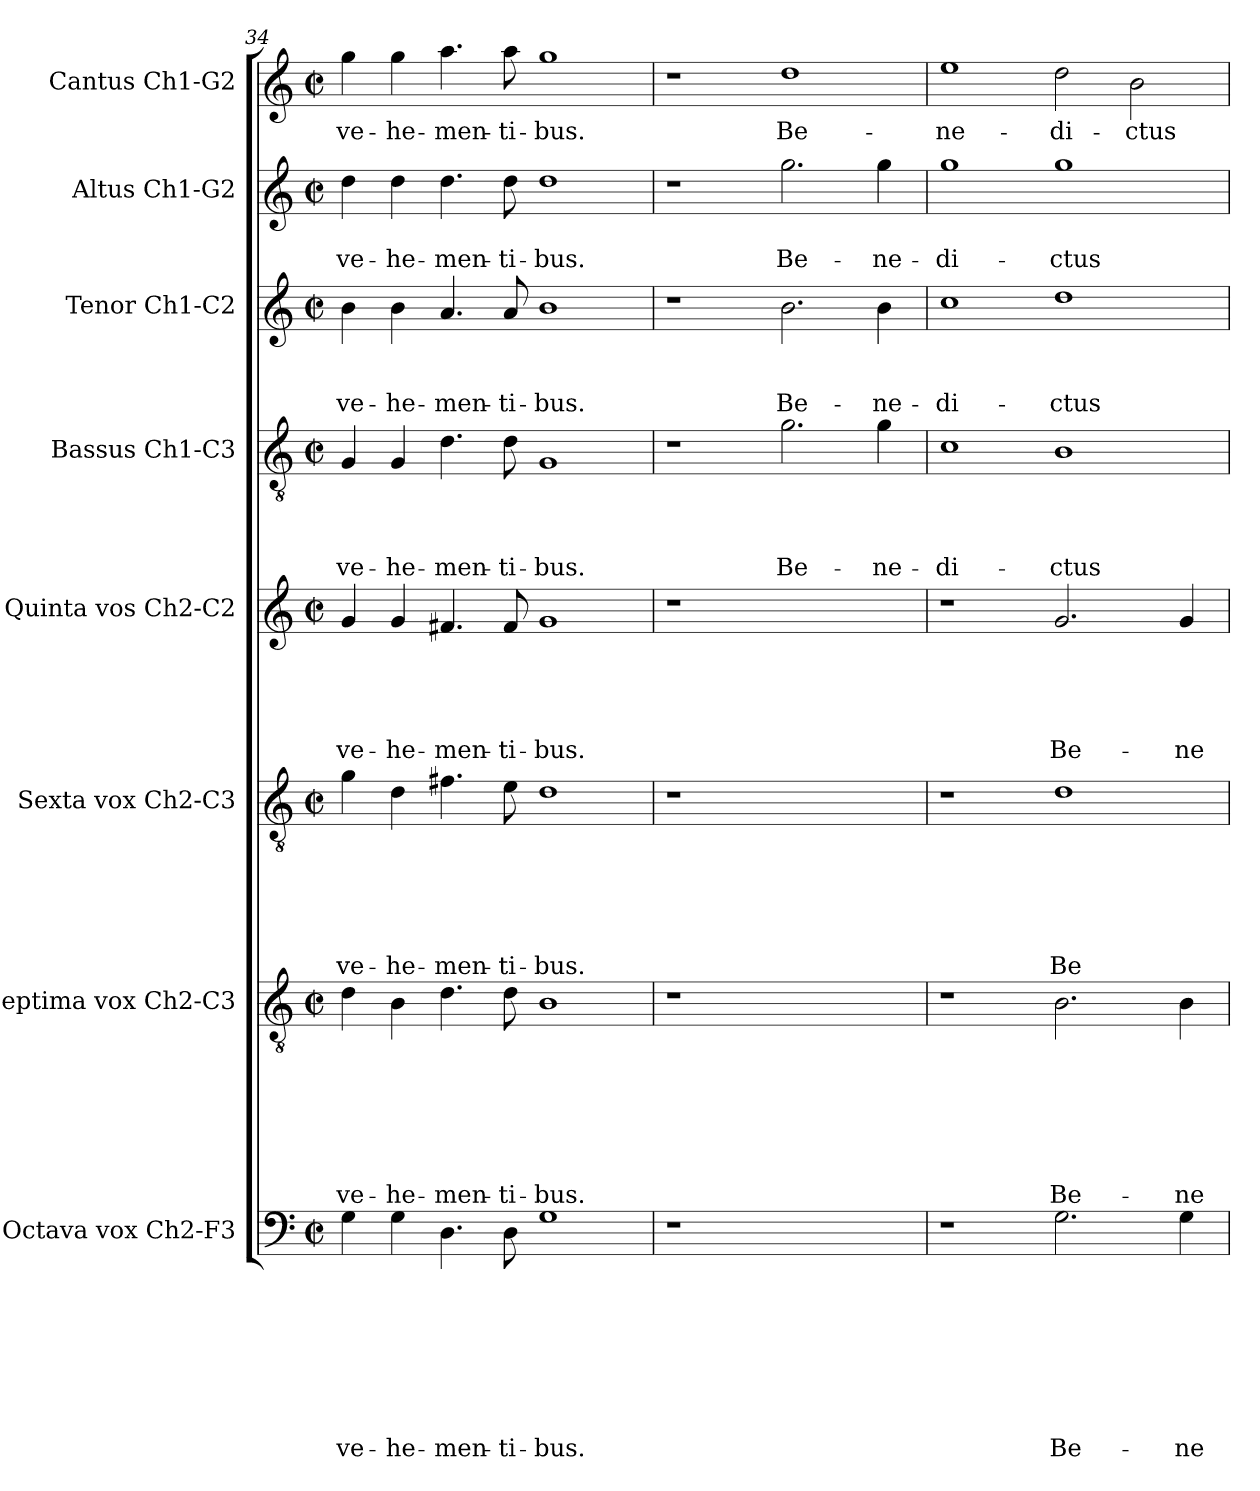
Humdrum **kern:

**kern	**text	**text	**text	**text	**text	**text	**text	**text	**kern	**text	**text	**text	**text	**text	**text	**text	**kern	**text	**text	**text	**text	**text	**text	**kern	**text	**text	**text	**text	**text	**kern	**text	**text	**text	**text	**kern	**text	**text	**text	**kern	**text	**text	**kern	**text
*part8	*part8	*part8	*part8	*part8	*part8	*part8	*part8	*part8	*part7	*part7	*part7	*part7	*part7	*part7	*part7	*part7	*part6	*part6	*part6	*part6	*part6	*part6	*part6	*part5	*part5	*part5	*part5	*part5	*part5	*part4	*part4	*part4	*part4	*part4	*part3	*part3	*part3	*part3	*part2	*part2	*part2	*part1	*part1
*staff8	*staff8	*staff8	*staff8	*staff8	*staff8	*staff8	*staff8	*staff8	*staff7	*staff7	*staff7	*staff7	*staff7	*staff7	*staff7	*staff7	*staff6	*staff6	*staff6	*staff6	*staff6	*staff6	*staff6	*staff5	*staff5	*staff5	*staff5	*staff5	*staff5	*staff4	*staff4	*staff4	*staff4	*staff4	*staff3	*staff3	*staff3	*staff3	*staff2	*staff2	*staff2	*staff1	*staff1
*I"Octava vox Ch2-F3	*	*	*	*	*	*	*	*	*I"Septima vox Ch2-C3	*	*	*	*	*	*	*	*I"Sexta vox Ch2-C3	*	*	*	*	*	*	*I"Quinta vos Ch2-C2	*	*	*	*	*	*I"Bassus Ch1-C3	*	*	*	*	*I"Tenor Ch1-C2	*	*	*	*I"Altus Ch1-G2	*	*	*I"Cantus Ch1-G2	*
*	*	*	*	*	*	*	*	*	*	*	*	*	*	*	*	*	*	*	*	*	*	*	*	*	*	*	*	*	*	*I'B	*	*	*	*	*I'T	*	*	*	*I'A	*	*	*I'C	*
*clefF4	*	*	*	*	*	*	*	*	*clefGv2	*	*	*	*	*	*	*	*clefGv2	*	*	*	*	*	*	*clefG2	*	*	*	*	*	*clefGv2	*	*	*	*	*clefG2	*	*	*	*clefG2	*	*	*clefG2	*
*k[]	*	*	*	*	*	*	*	*	*k[]	*	*	*	*	*	*	*	*k[]	*	*	*	*	*	*	*k[]	*	*	*	*	*	*k[]	*	*	*	*	*k[]	*	*	*	*k[]	*	*	*k[]	*
*C:	*	*	*	*	*	*	*	*	*C:	*	*	*	*	*	*	*	*C:	*	*	*	*	*	*	*C:	*	*	*	*	*	*C:	*	*	*	*	*C:	*	*	*	*C:	*	*	*C:	*
*M2/2	*	*	*	*	*	*	*	*	*M2/2	*	*	*	*	*	*	*	*M2/2	*	*	*	*	*	*	*M2/2	*	*	*	*	*	*M2/2	*	*	*	*	*M2/2	*	*	*	*M2/2	*	*	*M2/2	*
*met(c|)	*	*	*	*	*	*	*	*	*met(c|)	*	*	*	*	*	*	*	*met(c|)	*	*	*	*	*	*	*met(c|)	*	*	*	*	*	*met(c|)	*	*	*	*	*met(c|)	*	*	*	*met(c|)	*	*	*met(c|)	*
=34	=34	=34	=34	=34	=34	=34	=34	=34	=34	=34	=34	=34	=34	=34	=34	=34	=34	=34	=34	=34	=34	=34	=34	=34	=34	=34	=34	=34	=34	=34	=34	=34	=34	=34	=34	=34	=34	=34	=34	=34	=34	=34	=34
!	!	!	!	!	!	!	!	!LO:LY:b	!	!	!	!	!	!	!	!LO:LY:b	!	!	!	!	!	!	!LO:LY:b	!	!	!	!	!	!LO:LY:b	!	!	!	!	!LO:LY:b	!	!	!	!LO:LY:b	!	!	!LO:LY:b	!	!LO:LY:b
4G\	.	.	.	.	.	.	.	ve-	4d\	.	.	.	.	.	.	ve-	4g\	.	.	.	.	.	ve-	4g/	.	.	.	.	ve-	4G/	.	.	.	ve-	4b\	.	.	ve-	4dd\	.	ve-	4gg\	ve-
!	!	!	!	!	!	!	!	!LO:LY:b	!	!	!	!	!	!	!	!LO:LY:b	!	!	!	!	!	!	!LO:LY:b	!	!	!	!	!	!LO:LY:b	!	!	!	!	!LO:LY:b	!	!	!	!LO:LY:b	!	!	!LO:LY:b	!	!LO:LY:b
4G\	.	.	.	.	.	.	.	-he-	4B\	.	.	.	.	.	.	-he-	4d\	.	.	.	.	.	-he-	4g/	.	.	.	.	-he-	4G/	.	.	.	-he-	4b\	.	.	-he-	4dd\	.	-he-	4gg\	-he-
!	!	!	!	!	!	!	!	!LO:LY:b	!	!	!	!	!	!	!	!LO:LY:b	!	!	!	!	!	!	!LO:LY:b	!	!	!	!	!	!LO:LY:b	!	!	!	!	!LO:LY:b	!	!	!	!LO:LY:b	!	!	!LO:LY:b	!	!LO:LY:b
4.D\	.	.	.	.	.	.	.	-men-	4.d\	.	.	.	.	.	.	-men-	4.f#X\	.	.	.	.	.	-men-	4.f#X/	.	.	.	.	-men-	4.d\	.	.	.	-men-	4.a/	.	.	-men-	4.dd\	.	-men-	4.aa\	-men-
!	!	!	!	!	!	!	!	!LO:LY:b	!	!	!	!	!	!	!	!LO:LY:b	!	!	!	!	!	!	!LO:LY:b	!	!	!	!	!	!LO:LY:b	!	!	!	!	!LO:LY:b	!	!	!	!LO:LY:b	!	!	!LO:LY:b	!	!LO:LY:b
8D\	.	.	.	.	.	.	.	-ti-	8d\	.	.	.	.	.	.	-ti-	8e\	.	.	.	.	.	-ti-	8f#/	.	.	.	.	-ti-	8d\	.	.	.	-ti-	8a/	.	.	-ti-	8dd\	.	-ti-	8aa\	-ti-
!	!	!	!	!	!	!	!	!LO:LY:b	!	!	!	!	!	!	!	!LO:LY:b	!	!	!	!	!	!	!LO:LY:b	!	!	!	!	!	!LO:LY:b	!	!	!	!	!LO:LY:b	!	!	!	!LO:LY:b	!	!	!LO:LY:b	!	!LO:LY:b
1G	.	.	.	.	.	.	.	-bus.	1B	.	.	.	.	.	.	-bus.	1d	.	.	.	.	.	-bus.	1g	.	.	.	.	-bus.	1G	.	.	.	-bus.	1b	.	.	-bus.	1dd	.	-bus.	1gg	-bus.
=35	=35	=35	=35	=35	=35	=35	=35	=35	=35	=35	=35	=35	=35	=35	=35	=35	=35	=35	=35	=35	=35	=35	=35	=35	=35	=35	=35	=35	=35	=35	=35	=35	=35	=35	=35	=35	=35	=35	=35	=35	=35	=35	=35
1r	.	.	.	.	.	.	.	.	1r	.	.	.	.	.	.	.	1r	.	.	.	.	.	.	1r	.	.	.	.	.	1r	.	.	.	.	1r	.	.	.	1r	.	.	1r	.
!	!	!	!	!	!	!	!	!	!	!	!	!	!	!	!	!	!	!	!	!	!	!	!	!	!	!	!	!	!	!	!	!	!	!LO:LY:b	!	!	!	!LO:LY:b	!	!	!LO:LY:b	!	!LO:LY:b
1ryy	.	.	.	.	.	.	.	.	1ryy	.	.	.	.	.	.	.	1ryy	.	.	.	.	.	.	1ryy	.	.	.	.	.	2.g\	.	.	.	Be-	2.b\	.	.	Be-	2.gg\	.	Be-	1dd	Be-
!	!	!	!	!	!	!	!	!	!	!	!	!	!	!	!	!	!	!	!	!	!	!	!	!	!	!	!	!	!	!	!	!	!	!LO:LY:b	!	!	!	!LO:LY:b	!	!	!LO:LY:b	!	!
.	.	.	.	.	.	.	.	.	.	.	.	.	.	.	.	.	.	.	.	.	.	.	.	.	.	.	.	.	.	4g\	.	.	.	-ne-	4b\	.	.	-ne-	4gg\	.	-ne-	.	.
=36	=36	=36	=36	=36	=36	=36	=36	=36	=36	=36	=36	=36	=36	=36	=36	=36	=36	=36	=36	=36	=36	=36	=36	=36	=36	=36	=36	=36	=36	=36	=36	=36	=36	=36	=36	=36	=36	=36	=36	=36	=36	=36	=36
!	!	!	!	!	!	!	!	!	!	!	!	!	!	!	!	!	!	!	!	!	!	!	!	!	!	!	!	!	!	!	!	!	!	!LO:LY:b	!	!	!	!LO:LY:b	!	!	!LO:LY:b	!	!LO:LY:b
1r	.	.	.	.	.	.	.	.	1r	.	.	.	.	.	.	.	1r	.	.	.	.	.	.	1r	.	.	.	.	.	1c	.	.	.	-di-	1cc	.	.	-di-	1gg	.	-di-	1ee	-ne-
!	!	!	!	!	!	!	!	!LO:LY:b	!	!	!	!	!	!	!	!LO:LY:b	!	!	!	!	!	!	!LO:LY:b	!	!	!	!	!	!LO:LY:b	!	!	!	!	!LO:LY:b	!	!	!	!LO:LY:b	!	!	!LO:LY:b	!	!LO:LY:b
2.G\	.	.	.	.	.	.	.	Be-	2.B\	.	.	.	.	.	.	Be-	1d	.	.	.	.	.	Be-	2.g/	.	.	.	.	Be-	1B	.	.	.	-ctus	1dd	.	.	-ctus	1gg	.	-ctus	2dd\	-di-
!	!	!	!	!	!	!	!	!	!	!	!	!	!	!	!	!	!	!	!	!	!	!	!	!	!	!	!	!	!	!	!	!	!	!	!	!	!	!	!	!	!	!	!LO:LY:b
.	.	.	.	.	.	.	.	.	.	.	.	.	.	.	.	.	.	.	.	.	.	.	.	.	.	.	.	.	.	.	.	.	.	.	.	.	.	.	.	.	.	2b\	-ctus
!	!	!	!	!	!	!	!	!LO:LY:b	!	!	!	!	!	!	!	!LO:LY:b	!	!	!	!	!	!	!	!	!	!	!	!	!LO:LY:b	!	!	!	!	!	!	!	!	!	!	!	!	!	!
4G\	.	.	.	.	.	.	.	-ne-	4B\	.	.	.	.	.	.	-ne-	.	.	.	.	.	.	.	4g/	.	.	.	.	-ne-	.	.	.	.	.	.	.	.	.	.	.	.	.	.
=	=	=	=	=	=	=	=	=	=	=	=	=	=	=	=	=	=	=	=	=	=	=	=	=	=	=	=	=	=	=	=	=	=	=	=	=	=	=	=	=	=	=	=
*-	*-	*-	*-	*-	*-	*-	*-	*-	*-	*-	*-	*-	*-	*-	*-	*-	*-	*-	*-	*-	*-	*-	*-	*-	*-	*-	*-	*-	*-	*-	*-	*-	*-	*-	*-	*-	*-	*-	*-	*-	*-	*-	*-
